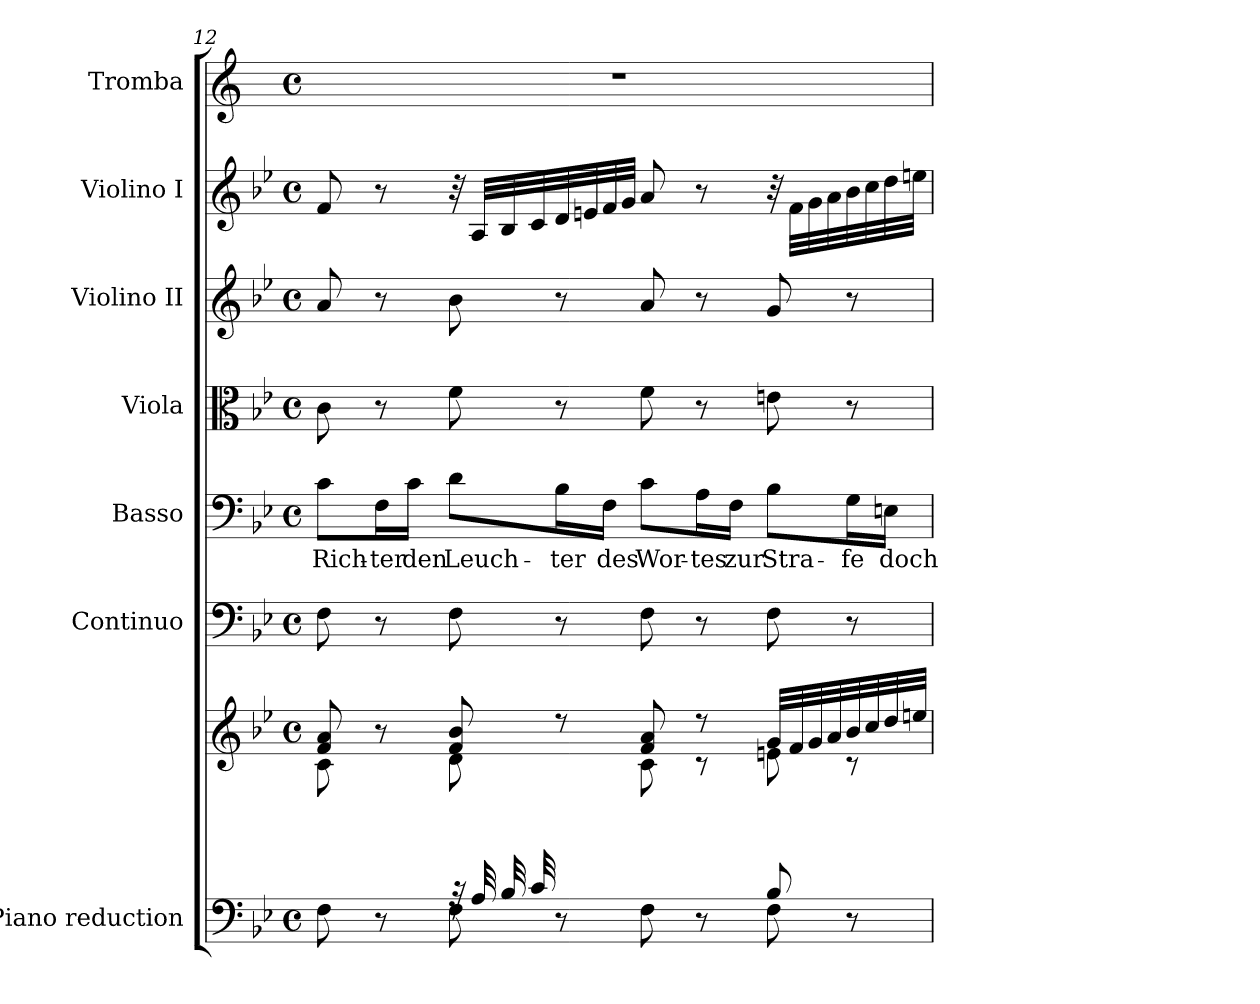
**kern	**kern	**kern	**kern	**text	**kern	**kern	**kern	**kern
*part7	*part7	*part6	*part5	*part5	*part4	*part3	*part2	*part1
*staff8	*staff7	*staff6	*staff5	*staff5	*staff4	*staff3	*staff2	*staff1
*I"Piano reduction	*	*I"Continuo	*I"Basso	*	*I"Viola	*I"Violino II	*I"Violino I	*I"Tromba
*I'Pno	*	*	*	*	*	*	*	*
*clefF4	*clefG2	*clefF4	*clefF4	*	*clefC3	*clefG2	*clefG2	*clefG2
*	*	*	*	*	*	*	*	*ITrd1c2
*k[b-e-]	*k[b-e-]	*k[b-e-]	*k[b-e-]	*	*k[b-e-]	*k[b-e-]	*k[b-e-]	*k[b-e-]
*M4/4	*M4/4	*M4/4	*M4/4	*	*M4/4	*M4/4	*M4/4	*M4/4
*met(c)	*met(c)	*met(c)	*met(c)	*	*met(c)	*met(c)	*met(c)	*met(c)
=12	=12	=12	=12	=12	=12	=12	=12	=12
*^	*^	*	*	*	*	*	*	*
*	*	*	*^	*	*	*	*	*	*	*
!	!	!	!	!	!	!	!LO:LY:b	!	!	!	!
8ryy	8F\	8f/ 8a/	8c\	4.ryy	8F\	8c\L	Rich-	8c\	8a/	8f/	1r
!	!	!	!	!	!	!	!LO:LY:b	!	!	!	!
8r	8ryy	8r	8ryy	.	8r	16F\L	ter	8r	8r	8r	.
!	!	!	!	!	!	!	!LO:LY:b	!	!	!	!
.	.	.	.	.	.	16c\JJ	den	.	.	.	.
!	!	!	!	!	!	!	!LO:LY:b	!	!	!	!
32rA	8F\	8f/ 8b-/	8d\	.	8F\	8d\L	Leuch-	8f\	8b-\	32r	.
32A/LLL	.	.	.	.	.	.	.	.	.	32A/LLL	.
32B-/	.	.	.	.	.	.	.	.	.	32B-/	.
32c/	.	.	.	.	.	.	.	.	.	32c/	.
!	!	!	!	!	!	!	!LO:LY:b	!	!	!	!
8ryy	8r	8r	8ryy	32d\	8r	16B-\L	ter	8r	8r	32d/	.
.	.	.	.	32en\	.	.	.	.	.	32en/	.
!	!	!	!	!	!	!	!LO:LY:b	!	!	!	!
.	.	.	.	32f\	.	16F\JJ	des	.	.	32f/	.
.	.	.	.	32g\JJJ	.	.	.	.	.	32g/JJJ	.
!	!	!	!	!	!	!	!LO:LY:b	!	!	!	!
8ryy	8F\	8f/ 8a/	8c\	2ryy	8F\	8c\L	Wor-	8f\	8a/	8a/	.
!	!	!	!	!	!	!	!LO:LY:b	!	!	!	!
8r	8ryy	8r	8r	.	8r	16A\L	tes	8r	8r	8r	.
!	!	!	!	!	!	!	!LO:LY:b	!	!	!	!
.	.	.	.	.	.	16F\JJ	zur	.	.	.	.
!	!	!	!	!	!	!	!LO:LY:b	!	!	!	!
8B-/	8F\	32g/LLL	8en\	.	8F\	8B-\L	Stra-	8en\	8g/	32r	.
.	.	32f/	.	.	.	.	.	.	.	32f\LLL	.
.	.	32g/	.	.	.	.	.	.	.	32g\	.
.	.	32a/	.	.	.	.	.	.	.	32a\	.
!	!	!	!	!	!	!	!LO:LY:b	!	!	!	!
8r	8ryy	32b-/	8r	.	8r	16G\L	fe	8r	8r	32b-\	.
.	.	32cc/	.	.	.	.	.	.	.	32cc\	.
!	!	!	!	!	!	!	!LO:LY:b	!	!	!	!
.	.	32dd/	.	.	.	16En\JJ	doch	.	.	32dd\	.
.	.	32een/JJJ	.	.	.	.	.	.	.	32een\JJJ	.
*v	*v	*	*	*	*	*	*	*	*	*	*
*	*v	*v	*v	*	*	*	*	*	*	*
=	=	=	=	=	=	=	=	=
*-	*-	*-	*-	*-	*-	*-	*-	*-
